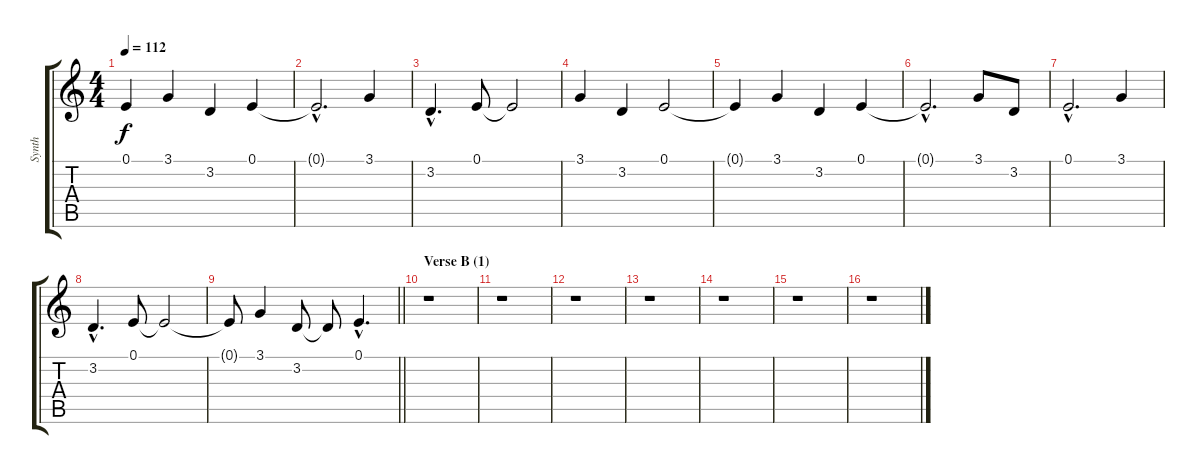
\track ("Synth" "Synth") {instrument musicbox}
\staff {score tabs}
\tuning (E4 B3 G3 D3 A2 E2) {hide}
\ts (4 4)
\tempo 112
\clef g2
\ks c
0.1{t}.4{dy f} 3.1.4 3.2.4 0.1.4 |
0.1{hac t}.2{d} 3.1.4 |
3.2{hac}.4{d} 0.1.8 0.1{t}.2 |
3.1.4 3.2.4 0.1.2 |
0.1{t}.4 3.1.4 3.2.4 0.1.4 |
0.1{hac t}.2{d} 3.1.8 3.2.8 |
0.1{hac}.2{d} 3.1.4 |
3.2{hac}.4{d} 0.1.8 0.1{t}.2 |
\barLineRight lightlight
0.1{t}.8 3.1.4 3.2.8 3.2{t}.8 0.1{hac}.4{d} |
\section ("" "Verse B (1)")
r.1 |
r.1 |
r.1 |
r.1 |
r.1 |
r.1 |
r.1
